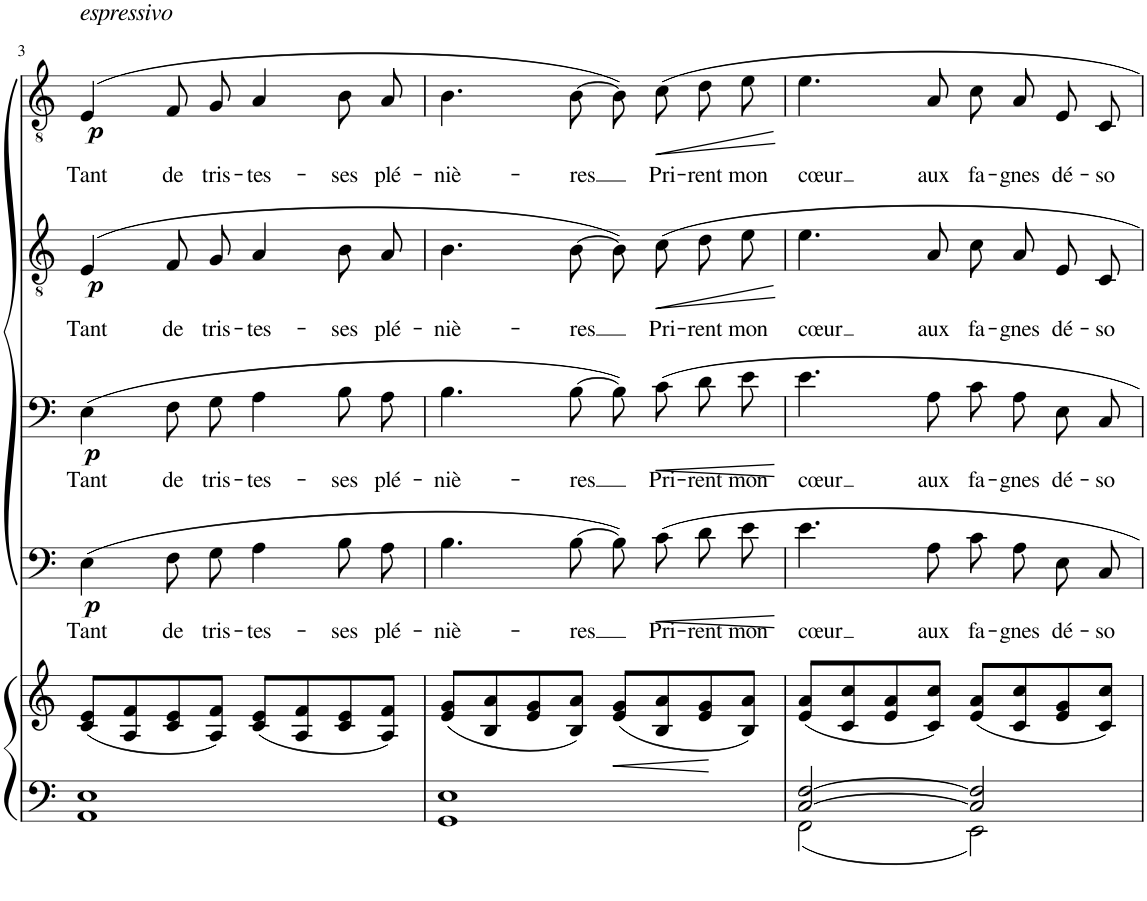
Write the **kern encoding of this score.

**kern	**kern	**dynam	**kern	**text	**dynam	**kern	**text	**dynam	**kern	**text	**dynam	**kern	**text	**dynam
*part5	*part5	*part5	*part4	*part4	*part4	*part3	*part3	*part3	*part2	*part2	*part2	*part1	*part1	*part1
*staff6	*staff5	*staff5/6	*staff4	*staff4	*staff4	*staff3	*staff3	*staff3	*staff2	*staff2	*staff2	*staff1	*staff1	*staff1
*I"Piano	*	*	*I"Basse II	*	*	*I"Basse I	*	*	*I"Ténor II	*	*	*I"Ténor I	*	*
*I'Pno	*	*	*	*	*	*	*	*	*	*	*	*	*	*
!!LO:PB:g=z
*clefF4	*clefG2	*	*clefF4	*	*	*clefF4	*	*	*clefGv2	*	*	*clefGv2	*	*
*k[]	*k[]	*	*k[]	*	*	*k[]	*	*	*k[]	*	*	*k[]	*	*
*M4/4	*M4/4	*	*M4/4	*	*	*M4/4	*	*	*M4/4	*	*	*M4/4	*	*
*met(c)	*met(c)	*	*met(c)	*	*	*met(c)	*	*	*met(c)	*	*	*met(c)	*	*
=3	=3	=3	=3	=3	=3	=3	=3	=3	=3	=3	=3	=3	=3	=3
!	!	!	!	!	!	!	!	!	!	!	!	!LO:TX:a:i:t=espressivo	!	!
!	!	!	!	!LO:LY:b	!LO:DY:b	!	!LO:LY:b	!LO:DY:b	!	!LO:LY:b	!LO:DY:b	!	!LO:LY:b	!LO:DY:b
1AA 1E	(8c/ 8e/L	.	(4E\	Tant	p	(4E\	Tant	p	(4E/	Tant	p	(4E/	Tant	p
.	8A/ 8f/	.	.	.	.	.	.	.	.	.	.	.	.	.
!	!	!	!	!LO:LY:b	!	!	!LO:LY:b	!	!	!LO:LY:b	!	!	!LO:LY:b	!
.	8c/ 8e/	.	8F\L	de	.	8F\L	de	.	8F/L	de	.	8F/L	de	.
!	!	!	!	!LO:LY:b	!	!	!LO:LY:b	!	!	!LO:LY:b	!	!	!LO:LY:b	!
.	8A/ 8f/J)	.	8G\J	tris-	.	8G\J	tris-	.	8G/J	tris-	.	8G/J	tris-	.
!	!	!	!	!LO:LY:b	!	!	!LO:LY:b	!	!	!LO:LY:b	!	!	!LO:LY:b	!
.	(8c/ 8e/L	.	4A\	-tes-	.	4A\	-tes-	.	4A/	-tes-	.	4A/	-tes-	.
.	8A/ 8f/	.	.	.	.	.	.	.	.	.	.	.	.	.
!	!	!	!	!LO:LY:b	!	!	!LO:LY:b	!	!	!LO:LY:b	!	!	!LO:LY:b	!
.	8c/ 8e/	.	8B\L	-ses	.	8B\L	-ses	.	8B/L	-ses	.	8B/L	-ses	.
!	!	!	!	!LO:LY:b	!	!	!LO:LY:b	!	!	!LO:LY:b	!	!	!LO:LY:b	!
.	8A/ 8f/J)	.	8A\J	plé-	.	8A\J	plé-	.	8A/J	plé-	.	8A/J	plé-	.
=4	=4	=4	=4	=4	=4	=4	=4	=4	=4	=4	=4	=4	=4	=4
!	!	!	!	!LO:LY:b	!	!	!LO:LY:b	!	!	!LO:LY:b	!	!	!LO:LY:b	!
1GG 1E	(8e/ 8g/L	.	4.B\	-niè-	.	4.B\	-niè-	.	4.B\	-niè-	.	4.B\	-niè-	.
.	8B/ 8a/	.	.	.	.	.	.	.	.	.	.	.	.	.
.	8e/ 8g/	.	.	.	.	.	.	.	.	.	.	.	.	.
!	!	!	!	!LO:LY:b	!	!	!LO:LY:b	!	!	!LO:LY:b	!	!	!LO:LY:b	!
.	8B/ 8a/J)	.	[8B\	-res	.	[8B\	-res	.	[8B\	-res	.	[8B\	-res	.
!	!	!LO:HP:b	!	!	!	!	!	!	!	!	!	!	!	!
.	(8e/ 8g/L	<	8B\L])	.	.	8B\L])	.	.	8B\L])	.	.	8B\L])	.	.
!	!	!	!	!LO:LY:b	!LO:HP:b	!	!LO:LY:b	!LO:HP:b	!	!LO:LY:b	!LO:HP:b	!	!LO:LY:b	!LO:HP:b
.	8B/ 8a/	.	8c\J	Pri-	<	8c\J	Pri-	<	8c\J	Pri-	<	8c\J	Pri-	<
!	!	!	!	!LO:LY:b	!	!	!LO:LY:b	!	!	!LO:LY:b	!	!	!LO:LY:b	!
.	8e/ 8g/	[	8d\L	-rent	.	8d\L	-rent	.	8d\L	-rent	.	8d\L	-rent	.
!	!	!	!	!LO:LY:b	!	!	!LO:LY:b	!	!	!LO:LY:b	!	!	!LO:LY:b	!
.	8B/ 8a/J)	.	8e\J	mon	.	8e\J	mon	.	8e\J	mon	.	8e\J	mon	.
.	.	.	.	.	[	.	.	[	.	.	[	.	.	[
=5	=5	=5	=5	=5	=5	=5	=5	=5	=5	=5	=5	=5	=5	=5
*^	*	*	*	*	*	*	*	*	*	*	*	*	*	*
!	!	!	!	!	!LO:LY:b	!	!	!LO:LY:b	!	!	!LO:LY:b	!	!	!LO:LY:b	!
[2C/ [2F/	2FF\	(8e/ 8a/L	.	4.e\	cœur	.	4.e\	cœur	.	4.e\	cœur	.	4.e\	cœur	.
.	.	8c/ 8cc/	.	.	.	.	.	.	.	.	.	.	.	.	.
.	.	8e/ 8a/	.	.	.	.	.	.	.	.	.	.	.	.	.
!	!	!	!	!	!LO:LY:b	!	!	!LO:LY:b	!	!	!LO:LY:b	!	!	!LO:LY:b	!
.	.	8c/ 8cc/J)	.	8A\	aux	.	8A\	aux	.	8A/	aux	.	8A/	aux	.
!	!	!	!	!	!LO:LY:b	!	!	!LO:LY:b	!	!	!LO:LY:b	!	!	!LO:LY:b	!
2C/] 2F/]	2EE\	(8e/ 8a/L	.	8c\L	fa-	.	8c\L	fa-	.	8c\L	fa-	.	8c\L	fa-	.
!	!	!	!	!	!LO:LY:b	!	!	!LO:LY:b	!	!	!LO:LY:b	!	!	!LO:LY:b	!
.	.	8c/ 8cc/	.	8A\J	-gnes	.	8A\J	-gnes	.	8A\J	-gnes	.	8A\J	-gnes	.
!	!	!	!	!	!LO:LY:b	!	!	!LO:LY:b	!	!	!LO:LY:b	!	!	!LO:LY:b	!
.	.	8e/ 8g/	.	8E\L	dé-	.	8E\L	dé-	.	8E/L	dé-	.	8E/L	dé-	.
!	!	!	!	!	!LO:LY:b	!	!	!LO:LY:b	!	!	!LO:LY:b	!	!	!LO:LY:b	!
.	.	8c/ 8cc/J)	.	8C\J	-so	.	8C\J	-so	.	8C/J	-so	.	8C/J	-so	.
*v	*v	*	*	*	*	*	*	*	*	*	*	*	*	*	*
=	=	=	=	=	=	=	=	=	=	=	=	=	=	=
*-	*-	*-	*-	*-	*-	*-	*-	*-	*-	*-	*-	*-	*-	*-
